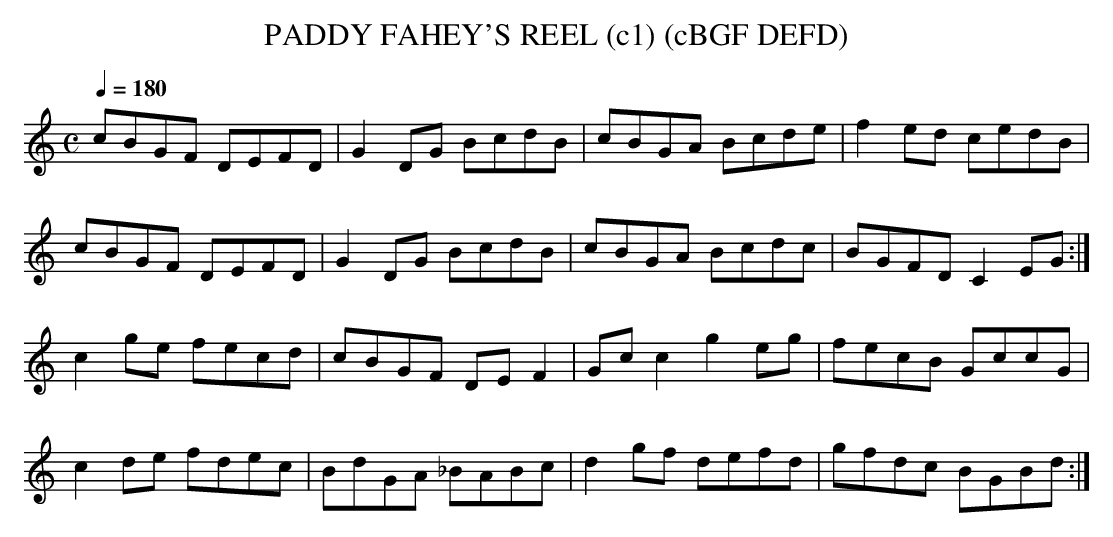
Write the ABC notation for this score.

X:1
T:PADDY FAHEY'S REEL (c1) (cBGF DEFD)
L:1/8
M:C
Q:1/4=180
K:C
cBGF DEFD|G2DG BcdB|cBGA Bcde|f2ed cedB|
cBGF DEFD|G2DG BcdB|cBGA Bcdc|BGFD C2EG :|
c2ge fecd|cBGF DEF2|Gcc2 g2eg|fecB GccG|
c2de fdec|BdGA _BABc|d2gf defd|gfdc BGBd :|
